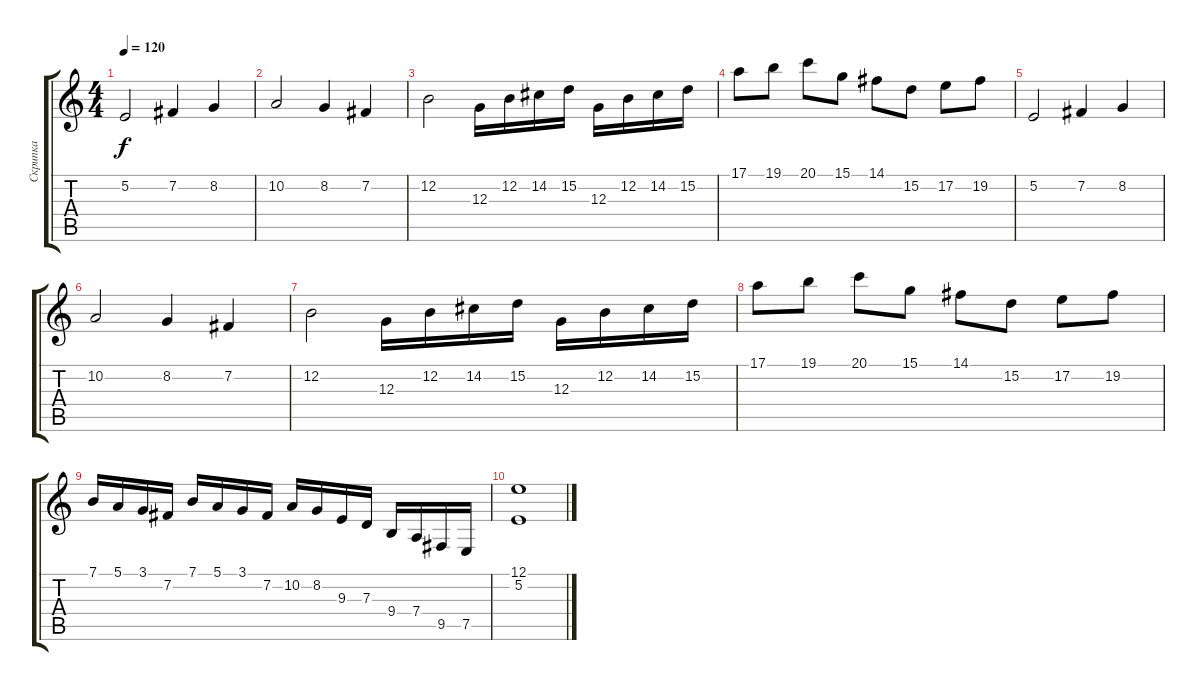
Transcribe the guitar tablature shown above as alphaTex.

\track ("Скрипка" "Скрипка") {instrument stringensemble1}
\staff {score tabs}
\tuning (E4 B3 G3 D3 A2 E2) {hide}
\ts (4 4)
\tempo 120
\clef g2
\ks c
5.2.2{dy f} 7.2.4 8.2.4 |
10.2.2 8.2.4 7.2.4 |
12.2.2 12.3.16 12.2.16 14.2.16 15.2.16 12.3.16 12.2.16 14.2.16 15.2.16 |
17.1.8 19.1.8 20.1.8 15.1.8 14.1.8 15.2.8 17.2.8 19.2.8 |
5.2.2 7.2.4 8.2.4 |
10.2.2 8.2.4 7.2.4 |
12.2.2 12.3.16 12.2.16 14.2.16 15.2.16 12.3.16 12.2.16 14.2.16 15.2.16 |
17.1.8 19.1.8 20.1.8 15.1.8 14.1.8 15.2.8 17.2.8 19.2.8 |
7.1.16 5.1.16 3.1.16 7.2.16 7.1.16 5.1.16 3.1.16 7.2.16 10.2.16 8.2.16 9.3.16 7.3.16 9.4.16 7.4.16 9.5.16 7.5.16 |
(12.1 5.2).1
